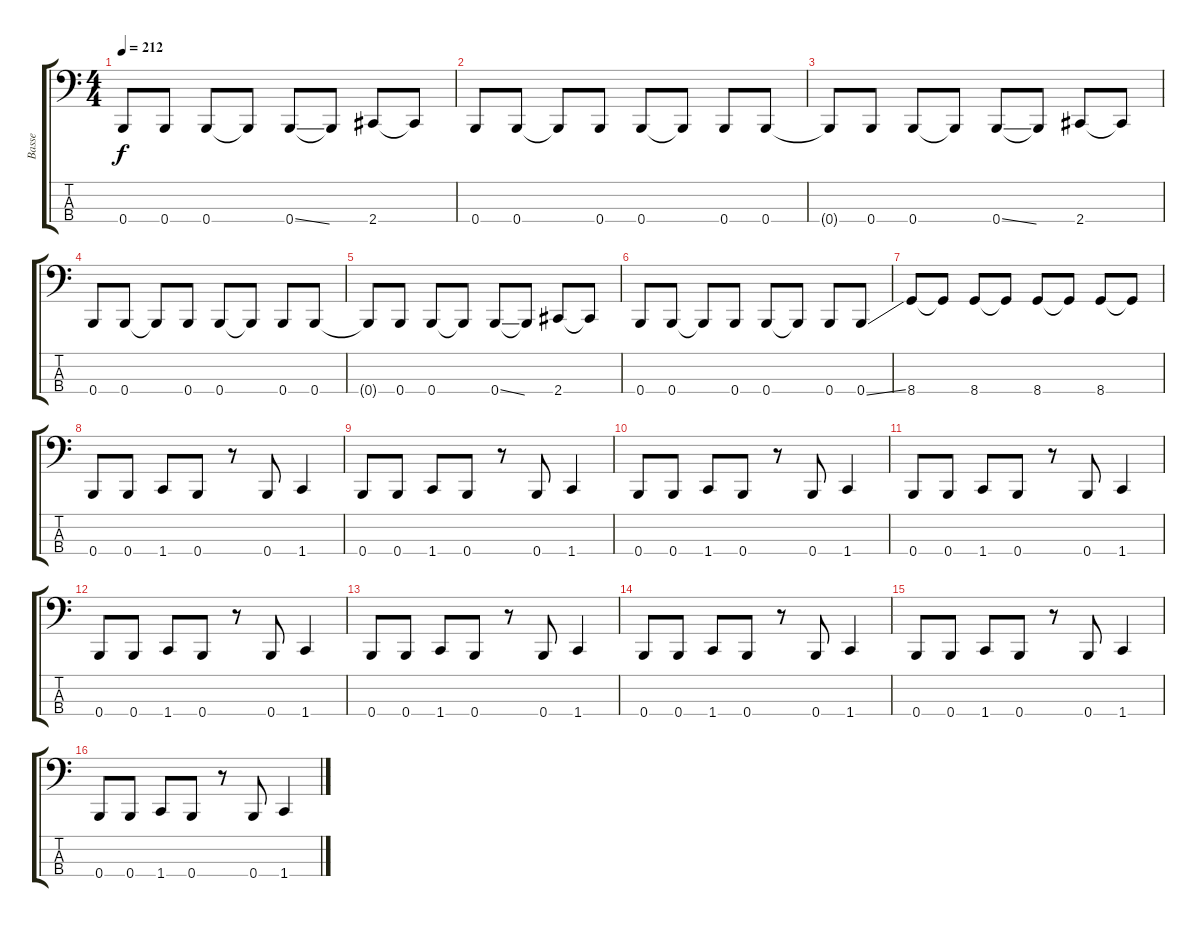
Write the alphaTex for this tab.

\track ("Basse" "Basse") {instrument electricbassfinger}
\staff {score tabs}
\tuning (D2 A1 E1 B0) {hide}
\ts (4 4)
\tempo 212
\clef f4
\ks c
0.4{t}.8{dy f} 0.4.8 0.4.8 0.4{t}.8 0.4{ss}.8 0.4{t}.8 2.4.8 2.4{t}.8 |
0.4.8 0.4.8 0.4{t}.8 0.4.8 0.4.8 0.4{t}.8 0.4.8 0.4.8 |
0.4{t}.8 0.4.8 0.4.8 0.4{t}.8 0.4{ss}.8 0.4{t}.8 2.4.8 2.4{t}.8 |
0.4.8 0.4.8 0.4{t}.8 0.4.8 0.4.8 0.4{t}.8 0.4.8 0.4.8 |
0.4{t}.8 0.4.8 0.4.8 0.4{t}.8 0.4{ss}.8 0.4{t}.8 2.4.8 2.4{t}.8 |
0.4.8 0.4.8 0.4{t}.8 0.4.8 0.4.8 0.4{t}.8 0.4.8 0.4{ss}.8 |
8.4.8 8.4{t}.8 8.4.8 8.4{t}.8 8.4.8 8.4{t}.8 8.4.8 8.4{t}.8 |
0.4.8 0.4.8 1.4.8 0.4.8 r.8 0.4.8 1.4.4 |
0.4.8 0.4.8 1.4.8 0.4.8 r.8 0.4.8 1.4.4 |
0.4.8 0.4.8 1.4.8 0.4.8 r.8 0.4.8 1.4.4 |
0.4.8 0.4.8 1.4.8 0.4.8 r.8 0.4.8 1.4.4 |
0.4.8 0.4.8 1.4.8 0.4.8 r.8 0.4.8 1.4.4 |
0.4.8 0.4.8 1.4.8 0.4.8 r.8 0.4.8 1.4.4 |
0.4.8 0.4.8 1.4.8 0.4.8 r.8 0.4.8 1.4.4 |
0.4.8 0.4.8 1.4.8 0.4.8 r.8 0.4.8 1.4.4 |
0.4.8 0.4.8 1.4.8 0.4.8 r.8 0.4.8 1.4.4
